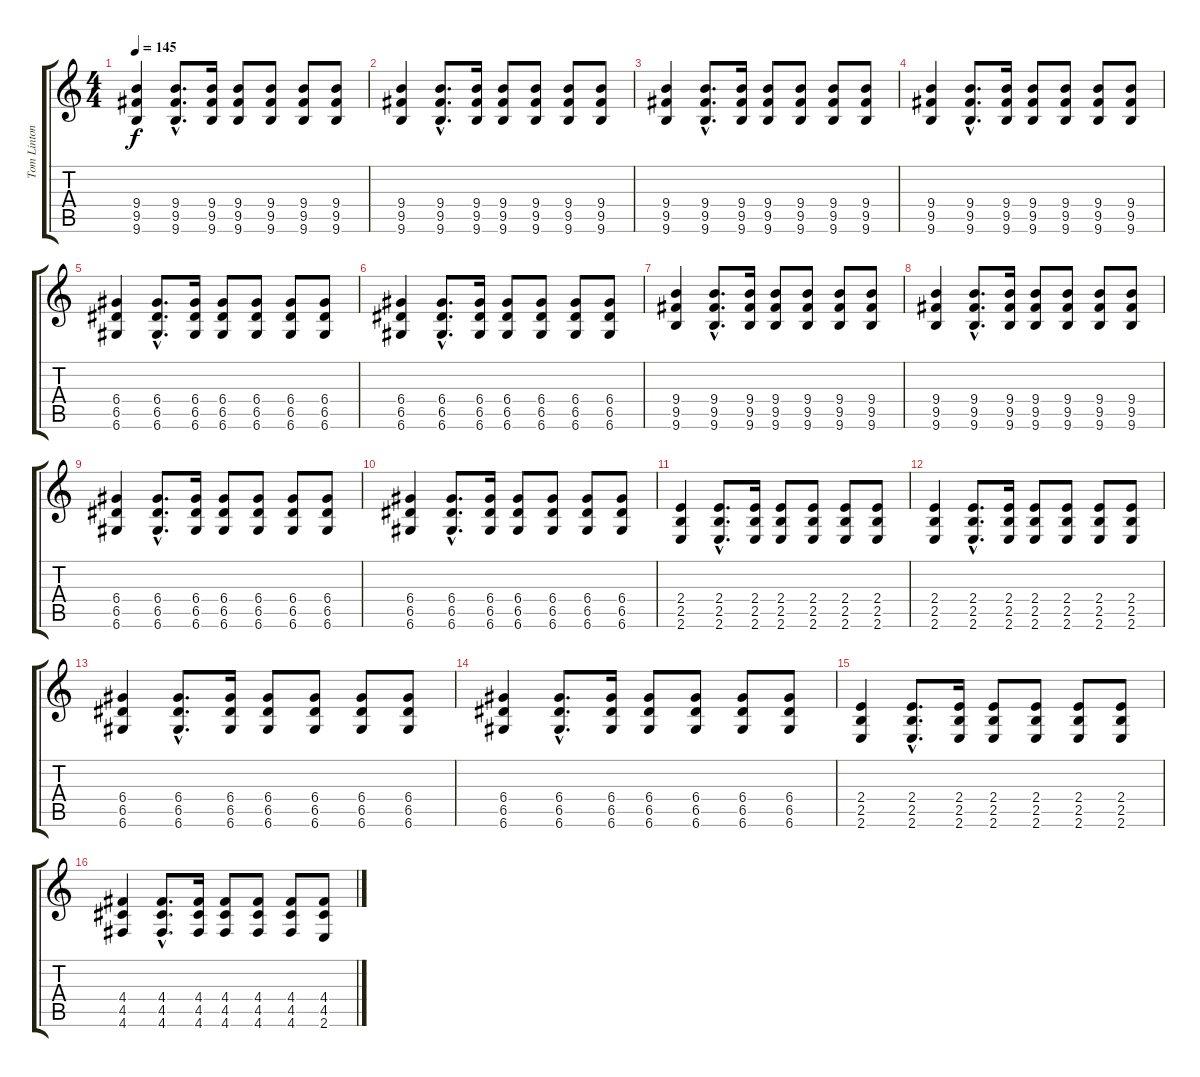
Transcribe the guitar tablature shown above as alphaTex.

\track ("Tom Linton" "Tom Linton") {instrument overdrivenguitar}
\staff {score tabs}
\tuning (E4 B3 G3 D3 A2 D2) {hide}
\ts (4 4)
\tempo 145
\clef g2
\ks c
(9.4 9.5 9.6).4{dy f} (9.4{hac} 9.5{hac} 9.6{hac}).8{d} (9.4 9.5 9.6).16 (9.4 9.5 9.6).8 (9.4 9.5 9.6).8 (9.4 9.5 9.6).8 (9.4 9.5 9.6).8 |
(9.4 9.5 9.6).4 (9.4{hac} 9.5{hac} 9.6{hac}).8{d} (9.4 9.5 9.6).16 (9.4 9.5 9.6).8 (9.4 9.5 9.6).8 (9.4 9.5 9.6).8 (9.4 9.5 9.6).8 |
(9.4 9.5 9.6).4 (9.4{hac} 9.5{hac} 9.6{hac}).8{d} (9.4 9.5 9.6).16 (9.4 9.5 9.6).8 (9.4 9.5 9.6).8 (9.4 9.5 9.6).8 (9.4 9.5 9.6).8 |
(9.4 9.5 9.6).4 (9.4{hac} 9.5{hac} 9.6{hac}).8{d} (9.4 9.5 9.6).16 (9.4 9.5 9.6).8 (9.4 9.5 9.6).8 (9.4 9.5 9.6).8 (9.4 9.5 9.6).8 |
(6.4 6.5 6.6).4 (6.4{hac} 6.5{hac} 6.6{hac}).8{d} (6.4 6.5 6.6).16 (6.4 6.5 6.6).8 (6.4 6.5 6.6).8 (6.4 6.5 6.6).8 (6.4 6.5 6.6).8 |
(6.4 6.5 6.6).4 (6.4{hac} 6.5{hac} 6.6{hac}).8{d} (6.4 6.5 6.6).16 (6.4 6.5 6.6).8 (6.4 6.5 6.6).8 (6.4 6.5 6.6).8 (6.4 6.5 6.6).8 |
(9.4 9.5 9.6).4 (9.4{hac} 9.5{hac} 9.6{hac}).8{d} (9.4 9.5 9.6).16 (9.4 9.5 9.6).8 (9.4 9.5 9.6).8 (9.4 9.5 9.6).8 (9.4 9.5 9.6).8 |
(9.4 9.5 9.6).4 (9.4{hac} 9.5{hac} 9.6{hac}).8{d} (9.4 9.5 9.6).16 (9.4 9.5 9.6).8 (9.4 9.5 9.6).8 (9.4 9.5 9.6).8 (9.4 9.5 9.6).8 |
(6.4 6.5 6.6).4 (6.4{hac} 6.5{hac} 6.6{hac}).8{d} (6.4 6.5 6.6).16 (6.4 6.5 6.6).8 (6.4 6.5 6.6).8 (6.4 6.5 6.6).8 (6.4 6.5 6.6).8 |
(6.4 6.5 6.6).4 (6.4{hac} 6.5{hac} 6.6{hac}).8{d} (6.4 6.5 6.6).16 (6.4 6.5 6.6).8 (6.4 6.5 6.6).8 (6.4 6.5 6.6).8 (6.4 6.5 6.6).8 |
(2.4 2.5 2.6).4 (2.4{hac} 2.5{hac} 2.6{hac}).8{d} (2.4 2.5 2.6).16 (2.4 2.5 2.6).8 (2.4 2.5 2.6).8 (2.4 2.5 2.6).8 (2.4 2.5 2.6).8 |
(2.4 2.5 2.6).4 (2.4{hac} 2.5{hac} 2.6{hac}).8{d} (2.4 2.5 2.6).16 (2.4 2.5 2.6).8 (2.4 2.5 2.6).8 (2.4 2.5 2.6).8 (2.4 2.5 2.6).8 |
(6.4 6.5 6.6).4 (6.4{hac} 6.5{hac} 6.6{hac}).8{d} (6.4 6.5 6.6).16 (6.4 6.5 6.6).8 (6.4 6.5 6.6).8 (6.4 6.5 6.6).8 (6.4 6.5 6.6).8 |
(6.4 6.5 6.6).4 (6.4{hac} 6.5{hac} 6.6{hac}).8{d} (6.4 6.5 6.6).16 (6.4 6.5 6.6).8 (6.4 6.5 6.6).8 (6.4 6.5 6.6).8 (6.4 6.5 6.6).8 |
(2.4 2.5 2.6).4 (2.4{hac} 2.5{hac} 2.6{hac}).8{d} (2.4 2.5 2.6).16 (2.4 2.5 2.6).8 (2.4 2.5 2.6).8 (2.4 2.5 2.6).8 (2.4 2.5 2.6).8 |
(4.4 4.5 4.6).4 (4.4{hac} 4.5{hac} 4.6{hac}).8{d} (4.4 4.5 4.6).16 (4.4 4.5 4.6).8 (4.4 4.5 4.6).8 (4.4 4.5 4.6).8 (4.4 4.5 2.6).8
